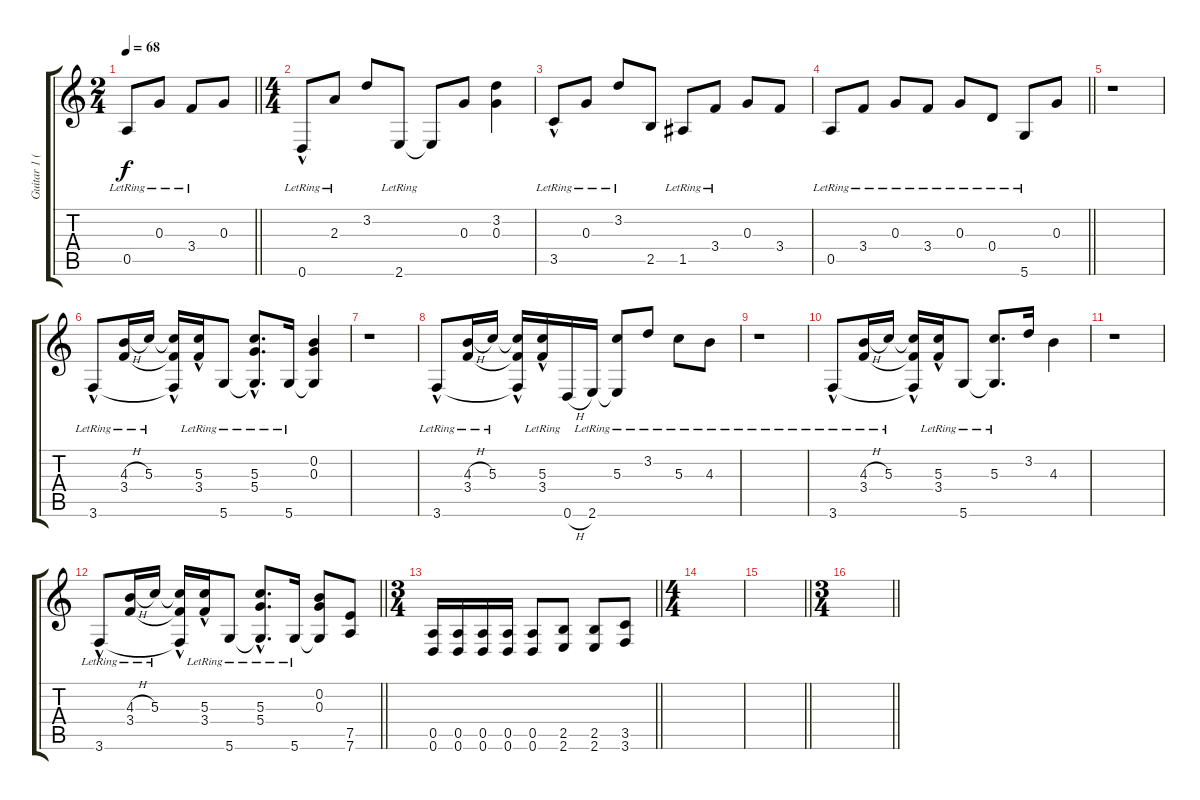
\track ("Guitar 1 (clean)" "Guitar 1 (") {instrument electricguitarclean}
\staff {score tabs}
\tuning (E4 B3 G3 D3 A2 D2) {hide}
\ts (2 4)
\tempo 68
\clef g2
\barLineRight lightlight
\ks c
0.5{lr}.8{dy f} 0.3{lr}.8 3.4{lr}.8 0.3.8 |
\ts (4 4)
0.6{hac lr}.8 2.3{lr}.8 3.2.8 2.6{lr}.8 2.6{t}.8 0.3.8 (3.2 0.3).4 |
3.5{hac lr}.8 0.3{lr}.8 3.2{lr}.8 2.5.8 1.5{lr}.8 3.4{lr}.8 0.3.8 3.4.8 |
\barLineRight lightlight
0.5{lr}.8 3.4{lr}.8 0.3{lr}.8 3.4{lr}.8 0.3{lr}.8 0.4{lr}.8 5.6{lr}.8 0.3.8 |
r.1 |
3.6{hac lr}.8 (4.3{h} 3.4{lr}).16 5.3{lr}.16 (5.3{t} 3.4{t} 3.6{hac t}).16 (5.3{hac lr} 3.4{hac lr}).16 5.6{lr}.8 (5.3{lr} 5.4{lr} 5.6{hac t}).8{d} 5.6{lr}.16 (0.2 0.3 5.6{t}).4 |
r.1 |
3.6{hac lr}.8 (4.3{h} 3.4{lr}).16 5.3{lr}.16 (5.3{t} 3.4{t} 3.6{hac t}).16 (5.3{hac lr} 3.4{hac lr}).16 0.6{h}.16 2.6{lr}.16 (5.3{lr} 2.6{t}).8 3.2{lr}.8 5.3{lr}.8 4.3{lr}.8 |
r.1 |
3.6{hac lr}.8 (4.3{h} 3.4{lr}).16 5.3{lr}.16 (5.3{t} 3.4{t} 3.6{hac t}).16 (5.3{hac lr} 3.4{hac lr}).16 5.6{lr}.8 (5.3{lr} 5.6{t}).8{d} 3.2.16 4.3.4 |
r.1 |
\barLineRight lightlight
3.6{hac lr}.8 (4.3{h} 3.4{lr}).16 5.3{lr}.16 (5.3{t} 3.4{t} 3.6{hac t}).16 (5.3{hac lr} 3.4{hac lr}).16 5.6{lr}.8 (5.3 5.4{hac lr} 5.6{t}).8{d} 5.6{lr}.16 (0.2 0.3 5.6{t}).8 (7.5 7.6).8 |
\ts (3 4)
\barLineRight lightlight
(0.5 0.6).16 (0.5 0.6).16 (0.5 0.6).16 (0.5 0.6).16 (0.5 0.6).8 (2.5 2.6).8 (2.5 2.6).8 (3.5 3.6).8 |
\ts (4 4)
|
\barLineRight lightlight
|
\ts (3 4)
\barLineRight lightlight
